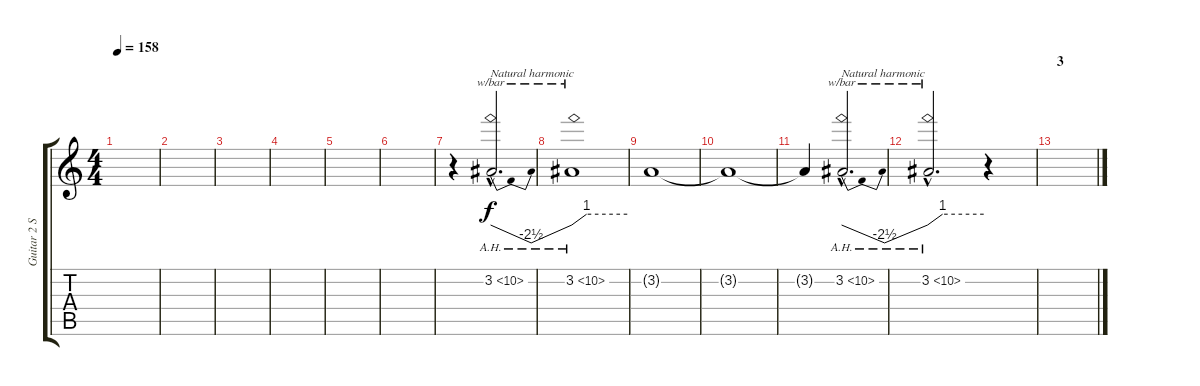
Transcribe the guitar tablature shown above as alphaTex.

\track ("Guitar 2 Solo " "Guitar 2 S") {instrument distortionguitar}
\staff {score tabs}
\tuning (C4 G3 Eb3 Bb2 F2 C2) {hide}
\ts (4 4)
\tempo 158
\clef g2
\ks c
|
|
|
|
|
|
r.4 3.2{ah 7 hac}.2{d tbe (dip default 0 0 30 -10 60 0) txt "Natural harmonic"} |
3.2{ah 7}.1{tbe (custom default 0 0 16 4 60 4)} |
3.2{t}.1 |
3.2{t}.1 |
3.2{t}.4 3.2{ah 7 hac}.2{d tbe (dip default 0 0 30 -10 60 0) txt "Natural harmonic"} |
3.2{ah 7 hac}.2{d tbe (custom default 0 0 16 4 60 4)} r.4 |
\section ("" "3")
